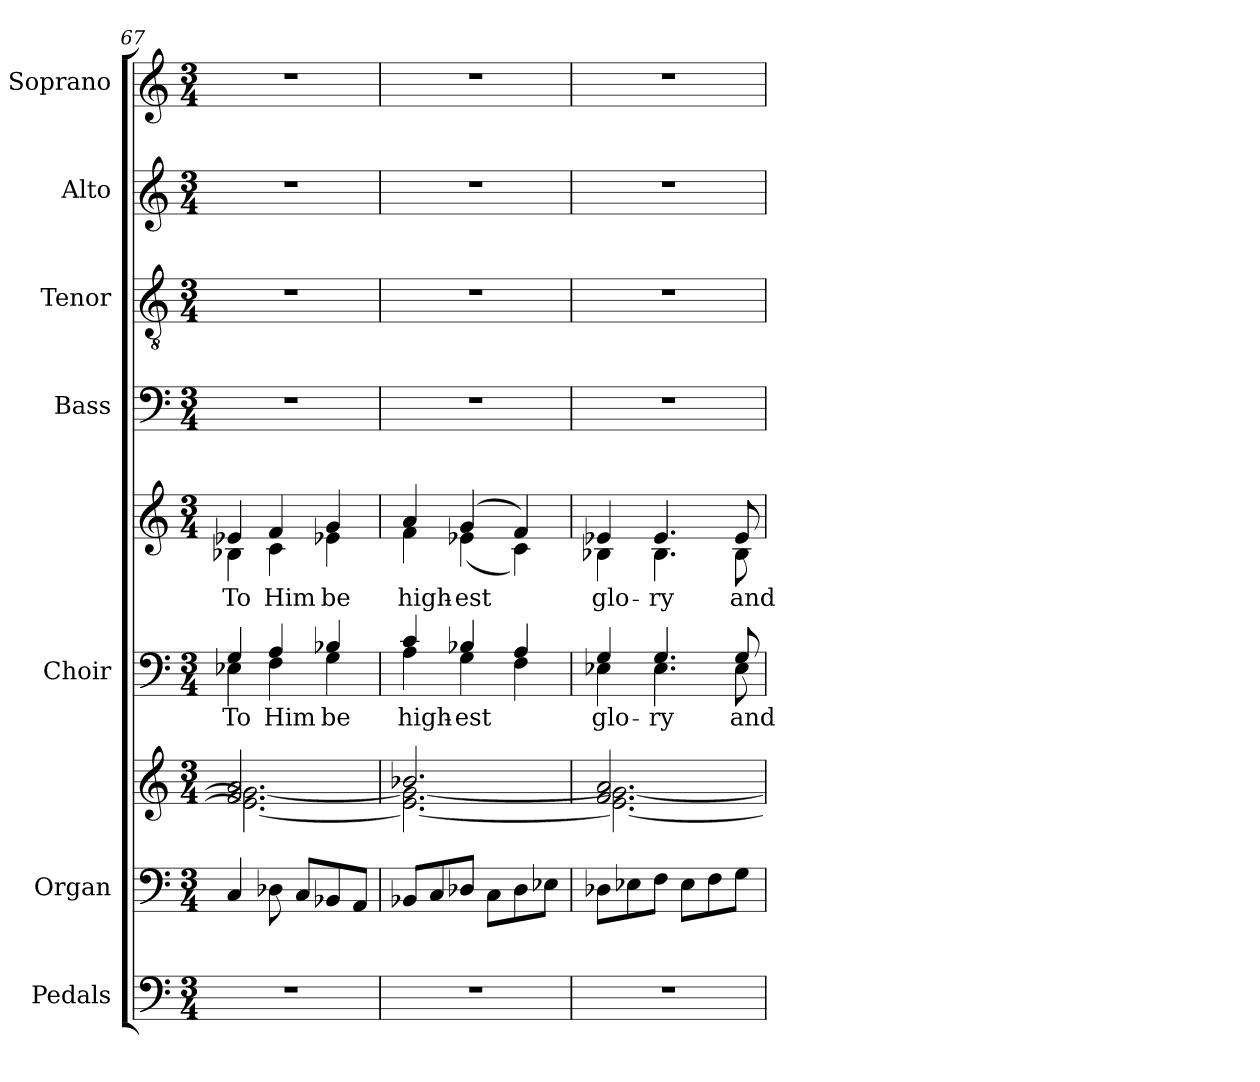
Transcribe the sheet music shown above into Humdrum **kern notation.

**kern	**kern	**kern	**kern	**text	**kern	**text	**kern	**kern	**kern	**kern
*part7	*part6	*part6	*part5	*part5	*part5	*part5	*part4	*part3	*part2	*part1
*staff9	*staff8	*staff7	*staff6	*staff6	*staff5	*staff5	*staff4	*staff3	*staff2	*staff1
*I"Pedals	*I"Organ	*	*I"Choir	*	*	*	*I"Bass	*I"Tenor	*I"Alto	*I"Soprano
*I'Ped.	*I'Org.	*	*I'Choir	*	*	*	*I'B.	*I'T.	*I'A.	*I'S.
!!LO:LB:g=z
*clefF4	*clefF4	*clefG2	*clefF4	*	*clefG2	*	*clefF4	*clefGv2	*clefG2	*clefG2
*	*	*	*	*	*	*	*	*ITrd7c12	*	*
*k[]	*k[]	*k[]	*k[]	*	*k[]	*	*k[]	*k[]	*k[]	*k[]
*C:	*C:	*C:	*C:	*	*C:	*	*C:	*C:	*C:	*C:
*M3/4	*M3/4	*M3/4	*M3/4	*	*M3/4	*	*M3/4	*M3/4	*M3/4	*M3/4
=67	=67	=67	=67	=67	=67	=67	=67	=67	=67	=67
!LO:N:vis=1	!	!	!	!	!	!	!	!	!	!
*	*	*^	*	*	*	*	*	*	*	*
!	!	!	!	!	!LO:LY:b:color=#000000	!	!	!	!	!	!
*	*	*	*	*^	*	*	*	*	*	*	*
!	!	!	!	!	!	!	!	!LO:LY:b:color=#000000	!LO:N:vis=1	!LO:N:vis=1	!LO:N:vis=1	!LO:N:vis=1
*	*	*	*	*	*	*	*^	*	*	*	*	*
2.r	4Ci/	2.fi/ 2.ai	2.e-i\_< 2.gi_<	4Gi/	4E-Xi\	To	4e-Xi/	4B-Xi\	To	2.r	2.r	2.r	2.r
!	!	!	!	!	!	!LO:LY:b:color=#000000	!	!	!	!	!	!	!
!	!	!	!	!	!	!	!	!	!LO:LY:b:color=#000000	!	!	!	!
.	8D-Xi\	.	.	4Ai/	4Fi\	Him	4fi/	4ci\	Him	.	.	.	.
.	8Ci/L	.	.	.	.	.	.	.	.	.	.	.	.
!	!	!	!	!	!	!LO:LY:b:color=#000000	!	!	!	!	!	!	!
!	!	!	!	!	!	!	!	!	!LO:LY:b:color=#000000	!	!	!	!
.	8BB-Xi/	.	.	4B-Xi/	4Gi\	be	4gi/	4e-Xi\	be	.	.	.	.
.	8AAi/J	.	.	.	.	.	.	.	.	.	.	.	.
=68	=68	=68	=68	=68	=68	=68	=68	=68	=68	=68	=68	=68	=68
!LO:N:vis=1	!	!	!	!	!	!	!	!	!	!	!	!	!
!	!	!	!	!	!	!LO:LY:b:color=#000000	!	!	!	!	!	!	!
!	!	!	!	!	!	!	!	!	!LO:LY:b:color=#000000	!LO:N:vis=1	!LO:N:vis=1	!LO:N:vis=1	!LO:N:vis=1
2.r	8BB-Xi/L	2.b-Xi/	2.e-i\_< 2.gi_<	4ci/	4Ai\	high-	4ai/	4fi\	high-	2.r	2.r	2.r	2.r
.	8Ci/	.	.	.	.	.	.	.	.	.	.	.	.
!	!	!	!	!	!	!LO:LY:b:color=#000000	!	!	!	!	!	!	!
!	!	!	!	!	!	!	!	!	!LO:LY:b:color=#000000	!	!	!	!
.	8D-Xi/J	.	.	4B-Xi/	4Gi\	-est	(4gi/	(4e-Xi\	-est	.	.	.	.
.	8Ci\L	.	.	.	.	.	.	.	.	.	.	.	.
.	8D-i\	.	.	4Ai/	4Fi\	.	4fi/)	4ci\)	.	.	.	.	.
.	8E-Xi\J	.	.	.	.	.	.	.	.	.	.	.	.
=69	=69	=69	=69	=69	=69	=69	=69	=69	=69	=69	=69	=69	=69
!LO:N:vis=1	!	!	!	!	!	!	!	!	!	!	!	!	!
!	!	!	!	!	!	!LO:LY:b:color=#000000	!	!	!	!	!	!	!
!	!	!	!	!	!	!	!	!	!LO:LY:b:color=#000000	!LO:N:vis=1	!LO:N:vis=1	!LO:N:vis=1	!LO:N:vis=1
2.r	8D-Xi\L	2.fi/ 2.ai	2.e-i\_< 2.gi_<	4Gi/	4E-Xi\	glo-	4e-Xi/	4B-Xi\	glo-	2.r	2.r	2.r	2.r
.	8E-Xi\	.	.	.	.	.	.	.	.	.	.	.	.
!	!	!	!	!	!	!LO:LY:b:color=#000000	!	!	!	!	!	!	!
!	!	!	!	!	!	!	!	!	!LO:LY:b:color=#000000	!	!	!	!
.	8Fi\J	.	.	4.Gi/	4.E-i\	-ry	4.e-i/	4.B-i\	-ry	.	.	.	.
.	8E-i\L	.	.	.	.	.	.	.	.	.	.	.	.
.	8Fi\	.	.	.	.	.	.	.	.	.	.	.	.
!	!	!	!	!	!	!LO:LY:b:color=#000000	!	!	!	!	!	!	!
!	!	!	!	!	!	!	!	!	!LO:LY:b:color=#000000	!	!	!	!
.	8Gi\J	.	.	8Gi/	8E-i\	and	8e-i/	8B-i\	and	.	.	.	.
*	*	*v	*v	*	*	*	*	*	*	*	*	*	*
*	*	*	*v	*v	*	*	*	*	*	*	*	*
*	*	*	*	*	*v	*v	*	*	*	*	*
=	=	=	=	=	=	=	=	=	=	=
*-	*-	*-	*-	*-	*-	*-	*-	*-	*-	*-
